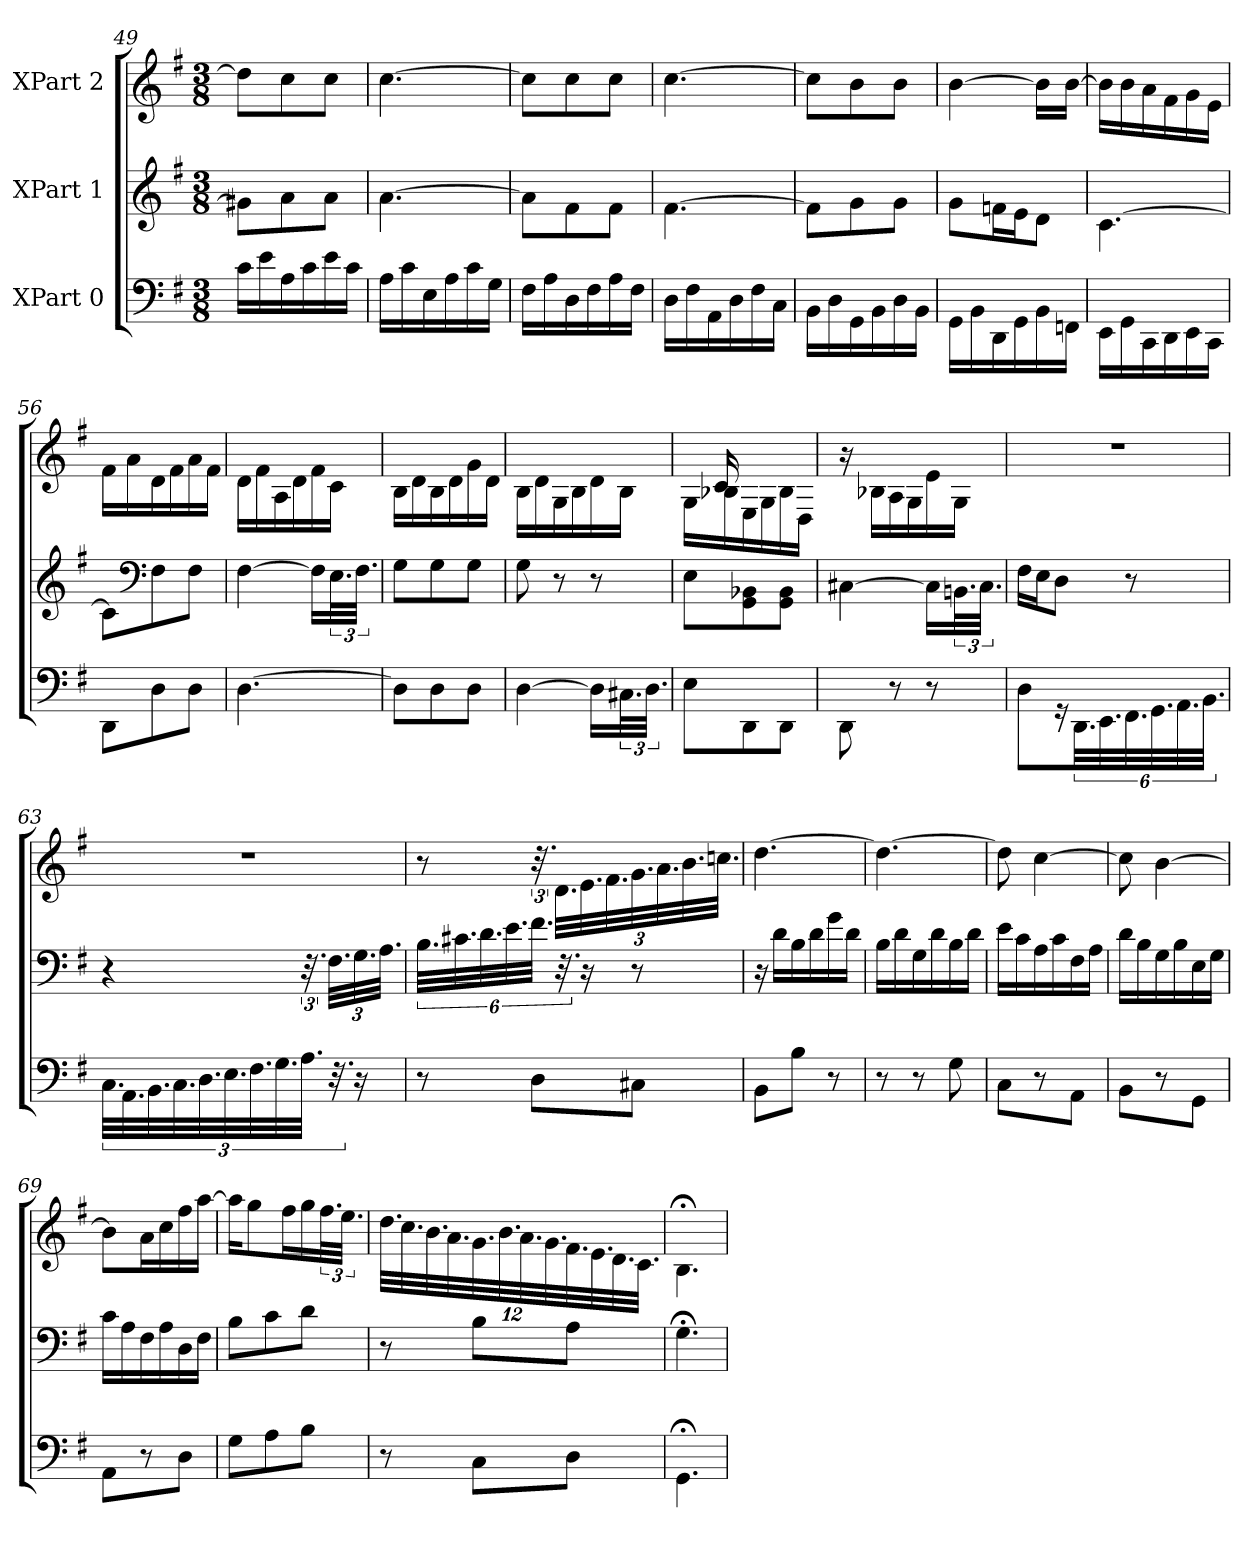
**kern	**kern	**kern
*part3	*part2	*part1
*staff3	*staff2	*staff1
*I"XPart 0	*I"XPart 1	*I"XPart 2
*clefF4	*clefG2	*clefG2
*k[f#]	*k[f#]	*k[f#]
*M3/8	*M3/8	*M3/8
=49	=49	=49
16c\L	8g#X\L]	8dd\L]
16e\	.	.
16A\	8a\	8cc\
16c\	.	.
16e\	8a\J	8cc\J
16c\J	.	.
=50	=50	=50
16A\L	[4.a\	[4.cc\
16c\	.	.
16E\	.	.
16A\	.	.
16c\	.	.
16G\J	.	.
=51	=51	=51
16F#\L	8a\L]	8cc\L]
16A\	.	.
16D\	8f#\	8cc\
16F#\	.	.
16A\	8f#\J	8cc\J
16F#\J	.	.
=52	=52	=52
16D\L	[4.f#\	[4.cc\
16F#\	.	.
16AA\	.	.
16D\	.	.
16F#\	.	.
16C\J	.	.
=53	=53	=53
16BB\L	8f#\L]	8cc\L]
16D\	.	.
16GG\	8g\	8b\
16BB\	.	.
16D\	8g\J	8b\J
16BB\J	.	.
=54	=54	=54
16GG\L	8g\L	[4b\
16BB\	.	.
16DD\	16fn\	.
16GG\	16e\	.
16BB\	8d\J	16b\L]
16FFn\J	.	[16b\J
=55	=55	=55
16EE\L	[4.c\	16b\L]
16GG\	.	16b\
16CC\	.	16a\
16DD\	.	16f#\
16EE\	.	16g\
16CC\J	.	16e\J
=56	=56	=56
8DD\L	8c\L]	16f#\L
.	.	16a\
*	*clefF4	*
8D\	8F#\	16d\
.	.	16f#\
8D\J	8F#\J	16a\
.	.	16f#\J
=57	=57	=57
[4.D\	[4F#\	16d\L
.	.	16f#\
.	.	16A\
.	.	16d\
.	16F#\L]	16f#\
.	48.E\	16c\J
.	48.F#\J	.
=58	=58	=58
8D\L]	8G\L	16B\L
.	.	16d\
8D\	8G\	16B\
.	.	16d\
8D\J	8G\J	16g\
.	.	16d\J
=59	=59	=59
[4D\	8G\	16B\L
.	.	16d\
.	8r	16G\
.	.	16B\
16D\L]	8r	16d\
48.C#X\	.	16B\J
48.D\J	.	.
=60	=60	=60
*	*	*^
8E\L	8E\L	16G\L	16ryy
.	.	16B-X\	16c/
8DD\	8BB-X\ 8GG\	16E\	4ryy
.	.	16G\	.
8DD\J	8BB-\ 8GG\J	16B-\	.
.	.	16D\J	.
*	*	*v	*v
=61	=61	=61
8DD\	[4C#X\	16r
.	.	16B-X\L
8r	.	16A\
.	.	16G\
8r	16C#\L]	16e\
.	48.BBn\	16G\J
.	48.C#\J	.
=62	=62	=62
8D\L	16F#\L	4.r
.	16E\	.
16r	8D\J	.
48.DD\	.	.
48.EE\	.	.
48.FF#\	8r	.
48.GG\	.	.
48.AA\	.	.
48.BB\J	.	.
=63	=63	=63
48.C\L	4r	4.r
48.AA\	.	.
48.BB\	.	.
48.C\	.	.
48.D\	.	.
48.E\	.	.
48.F#\	.	.
48.G\	.	.
48.A\J	48.r	.
48.r	48.F#\L	.
16r	48.G\	.
.	48.A\J	.
=64	=64	=64
8r	48.B\L	8r
.	48.c#X\	.
.	48.d\	.
.	48.e\	.
8D\L	48.f#\J	48.r
.	48.r	48.d\L
.	16r	48.e\
.	.	48.f#\
8C#X\J	8r	48.g\
.	.	48.a\
.	.	48.b\
.	.	48.ccn\J
=65	=65	=65
8BB\L	16r	[4.dd\
.	16d\L	.
8B\J	16B\	.
.	16d\	.
8r	16g\	.
.	16d\J	.
=66	=66	=66
8r	16B\L	4.dd\_
.	16d\	.
8r	16G\	.
.	16d\	.
8G\	16B\	.
.	16d\J	.
=67	=67	=67
8C\L	16e\L	8dd\]
.	16c\	.
8r	16A\	[4cc\
.	16c\	.
8AA\J	16F#\	.
.	16A\J	.
=68	=68	=68
8BB\L	16d\L	8cc\]
.	16B\	.
8r	16G\	[4b\
.	16B\	.
8GG\J	16E\	.
.	16G\J	.
=69	=69	=69
8AA\L	16c\L	8b\L]
.	16A\	.
8r	16F#\	16a\
.	16A\	16cc\
8D\J	16D\	16ff#\
.	16F#\J	[16aa\J
=70	=70	=70
8G\L	8B\L	16aa\L]
.	.	8gg\
8A\	8c\	.
.	.	16ff#\
8B\J	8d\J	16gg\
.	.	48.ff#\
.	.	48.ee\J
=71	=71	=71
8r	8r	48.dd\L
.	.	48.cc\
.	.	48.b\
.	.	48.a\
8C\L	8B\L	48.g\
.	.	48.b\
.	.	48.a\
.	.	48.g\
8D\J	8A\J	48.f#\
.	.	48.e\
.	.	48.d\
.	.	48.c\J
=72	=72	=72
4.GG;<\	4.G;<\	4.B;<\
=	=	=
*-	*-	*-
